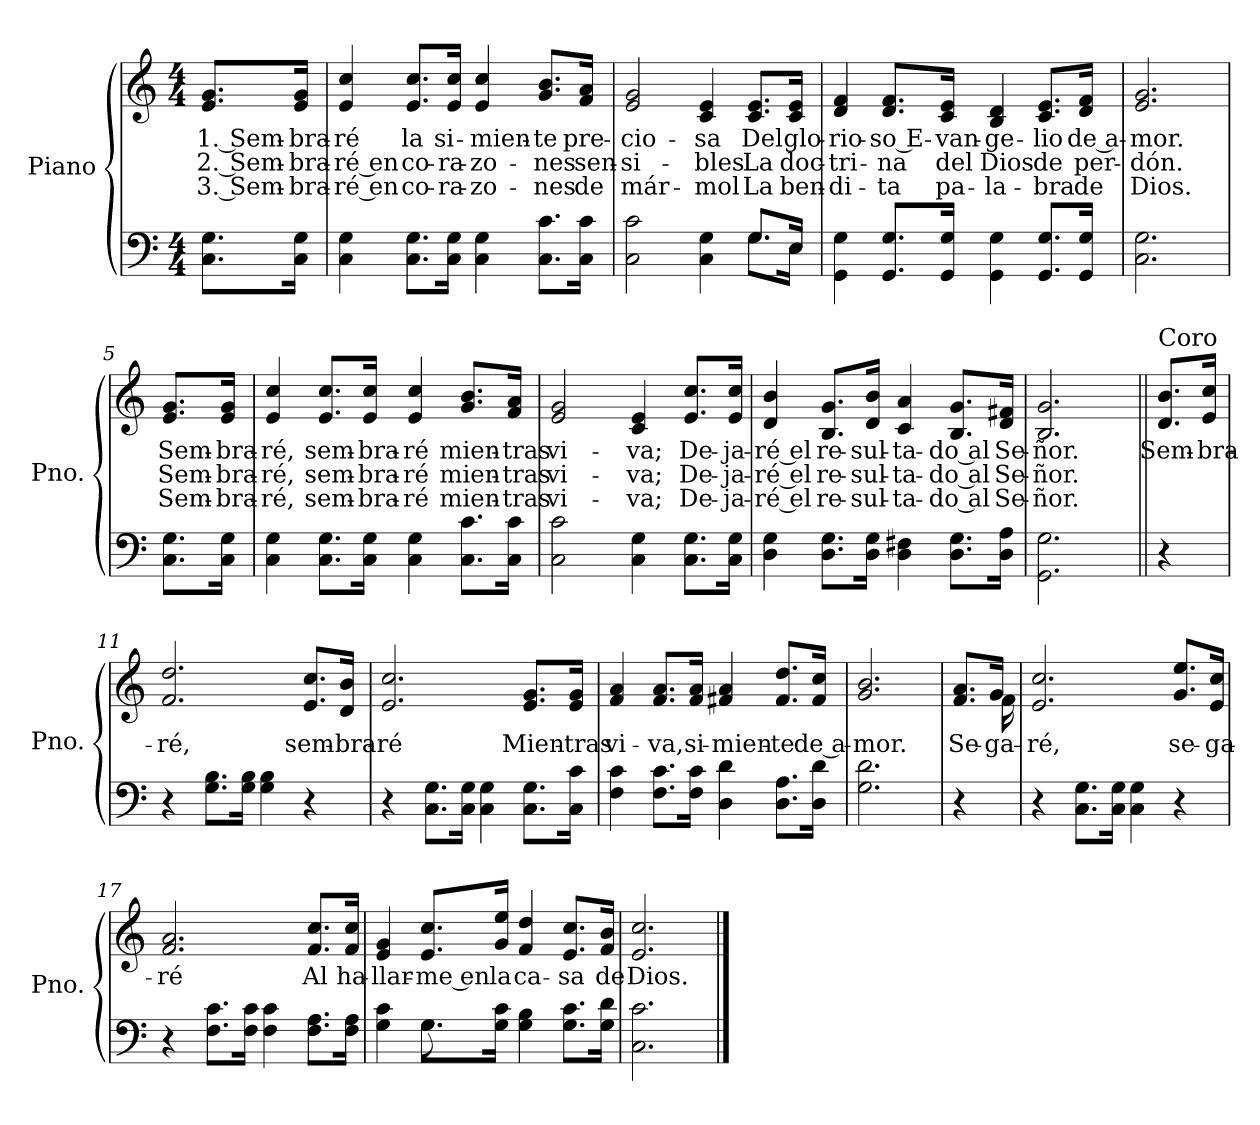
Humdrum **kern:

**kern	**kern	**text	**text	**text
*part1	*part1	*part1	*part1	*part1
*staff2	*staff1	*staff1	*staff1	*staff1
*I"Piano	*	*	*	*
*I'Pno.	*	*	*	*
*stria5	*stria5	*	*	*
*clefF4	*clefG2	*	*	*
*k[]	*k[]	*	*	*
*M4/4	*M4/4	*	*	*
=	=	=	=	=
!	!	!LO:LY:b	!LO:LY:b	!LO:LY:b
8.C\ 8.G\L	8.e/ 8.g/L	1. Sem-	2. Sem-	3. Sem-
!	!	!LO:LY:b	!LO:LY:b	!LO:LY:b
16C\ 16G\Jk	16e/ 16g/Jk	-bra-	-bra-	-bra-
=1	=1	=1	=1	=1
!	!	!LO:LY:b	!LO:LY:b	!LO:LY:b
4C\ 4G\	4e/ 4cc/	-ré	-ré en	-ré en
!	!	!LO:LY:b	!LO:LY:b	!LO:LY:b
8.C\ 8.G\L	8.e/ 8.cc/L	la	co-	co-
!	!	!LO:LY:b	!LO:LY:b	!LO:LY:b
16C\ 16G\Jk	16e/ 16cc/Jk	si-	-ra-	-ra-
!	!	!LO:LY:b	!LO:LY:b	!LO:LY:b
4C\ 4G\	4e/ 4cc/	-mien-	-zo-	-zo-
!	!	!LO:LY:b	!LO:LY:b	!LO:LY:b
8.C\ 8.c\L	8.g/ 8.b/L	-te	-nes	-nes
!	!	!LO:LY:b	!LO:LY:b	!LO:LY:b
16C\ 16c\Jk	16f/ 16a/Jk	pre-	sen-	de
=2	=2	=2	=2	=2
*^	*	*	*	*
!	!	!	!LO:LY:b	!LO:LY:b	!LO:LY:b
2C\ 2c\	2.ryy	2e/ 2g/	-cio-	-si-	már-
!	!	!	!LO:LY:b	!LO:LY:b	!LO:LY:b
4C\ 4G\	.	4c/ 4e/	-sa	-bles	-mol
!	!	!	!LO:LY:b	!LO:LY:b	!LO:LY:b
8.G/L	8.G\L	8.c/ 8.e/L	Del	La	La
!	!	!	!LO:LY:b	!LO:LY:b	!LO:LY:b
16E/Jk	16E\Jk	16c/ 16e/Jk	glo-	doc-	ben-
=3	=3	=3	=3	=3	=3
!	!	!	!LO:LY:b	!LO:LY:b	!LO:LY:b
*v	*v	*	*	*	*
4GG\ 4G\	4d/ 4f/	-rio-	-tri-	-di-
!	!	!LO:LY:b	!LO:LY:b	!LO:LY:b
8.GG/ 8.G/L	8.d/ 8.f/L	-so E-	-na	-ta
!	!	!LO:LY:b	!LO:LY:b	!LO:LY:b
16GG/ 16G/Jk	16c/ 16e/Jk	-van-	del	pa-
!	!	!LO:LY:b	!LO:LY:b	!LO:LY:b
4GG\ 4G\	4B/ 4d/	-ge-	Dios	-la-
!	!	!LO:LY:b	!LO:LY:b	!LO:LY:b
8.GG/ 8.G/L	8.c/ 8.e/L	-lio	de	-bra
!	!	!LO:LY:b	!LO:LY:b	!LO:LY:b
16GG/ 16G/Jk	16d/ 16f/Jk	de a-	per-	de
=4	=4	=4	=4	=4
!	!	!LO:LY:b	!LO:LY:b	!LO:LY:b
2.C\ 2.G\	2.e/ 2.g/	-mor.	-dón.	Dios.
!!LO:LB:g=z
=5	=5	=5	=5	=5
!	!	!LO:LY:b	!LO:LY:b	!LO:LY:b
8.C\ 8.G\L	8.e/ 8.g/L	Sem-	Sem-	Sem-
!	!	!LO:LY:b	!LO:LY:b	!LO:LY:b
16C\ 16G\Jk	16e/ 16g/Jk	-bra-	-bra-	-bra-
=6	=6	=6	=6	=6
!	!	!LO:LY:b	!LO:LY:b	!LO:LY:b
4C\ 4G\	4e/ 4cc/	-ré,	-ré,	-ré,
!	!	!LO:LY:b	!LO:LY:b	!LO:LY:b
8.C\ 8.G\L	8.e/ 8.cc/L	sem-	sem-	sem-
!	!	!LO:LY:b	!LO:LY:b	!LO:LY:b
16C\ 16G\Jk	16e/ 16cc/Jk	-bra-	-bra-	-bra-
!	!	!LO:LY:b	!LO:LY:b	!LO:LY:b
4C\ 4G\	4e/ 4cc/	-ré	-ré	-ré
!	!	!LO:LY:b	!LO:LY:b	!LO:LY:b
8.C\ 8.c\L	8.g/ 8.b/L	mien-	mien-	mien-
!	!	!LO:LY:b	!LO:LY:b	!LO:LY:b
16C\ 16c\Jk	16f/ 16a/Jk	-tras	-tras	-tras
=7	=7	=7	=7	=7
!	!	!LO:LY:b	!LO:LY:b	!LO:LY:b
2C\ 2c\	2e/ 2g/	vi-	vi-	vi-
!	!	!LO:LY:b	!LO:LY:b	!LO:LY:b
4C\ 4G\	4c/ 4e/	-va;	-va;	-va;
!	!	!LO:LY:b	!LO:LY:b	!LO:LY:b
8.C\ 8.G\L	8.e/ 8.cc/L	De-	De-	De-
!	!	!LO:LY:b	!LO:LY:b	!LO:LY:b
16C\ 16G\Jk	16e/ 16cc/Jk	-ja-	-ja-	-ja-
=8	=8	=8	=8	=8
!	!	!LO:LY:b	!LO:LY:b	!LO:LY:b
4D\ 4G\	4d/ 4b/	-ré el	-ré el	-ré el
!	!	!LO:LY:b	!LO:LY:b	!LO:LY:b
8.D\ 8.G\L	8.B/ 8.g/L	re-	re-	re-
!	!	!LO:LY:b	!LO:LY:b	!LO:LY:b
16D\ 16G\Jk	16d/ 16b/Jk	-sul-	-sul-	-sul-
!	!	!LO:LY:b	!LO:LY:b	!LO:LY:b
4D\ 4F#X\	4c/ 4a/	-ta-	-ta-	-ta-
!	!	!LO:LY:b	!LO:LY:b	!LO:LY:b
8.D\ 8.G\L	8.B/ 8.g/L	-do al	-do al	-do al
!	!	!LO:LY:b	!LO:LY:b	!LO:LY:b
16D\ 16A\Jk	16d/ 16f#X/Jk	Se-	Se-	Se-
=9	=9	=9	=9	=9
!	!	!LO:LY:b	!LO:LY:b	!LO:LY:b
2.GG\ 2.G\	2.B/ 2.g/	-ñor.	-ñor.	-ñor.
!!LO:LB:g=z
=10||	=10||	=10||	=10||	=10||
!	!LO:TX:a:t=Coro	!	!	!
!	!	!LO:LY:b	!	!
4r	8.d/ 8.b/L	Sem-	.	.
!	!	!LO:LY:b	!	!
.	16e/ 16cc/Jk	-bra-	.	.
=11	=11	=11	=11	=11
!	!	!LO:LY:b	!	!
4r	2.f/ 2.dd/	-ré,	.	.
8.G\ 8.B\L	.	.	.	.
16G\ 16B\Jk	.	.	.	.
4G\ 4B\	.	.	.	.
!	!	!LO:LY:b	!	!
4r	8.e/ 8.cc/L	sem-	.	.
!	!	!LO:LY:b	!	!
.	16d/ 16b/Jk	-bra-	.	.
=12	=12	=12	=12	=12
!	!	!LO:LY:b	!	!
4r	2.e/ 2.cc/	-ré	.	.
8.C\ 8.G\L	.	.	.	.
16C\ 16G\Jk	.	.	.	.
4C\ 4G\	.	.	.	.
!	!	!LO:LY:b	!	!
8.C\ 8.G\L	8.e/ 8.g/L	Mien-	.	.
!	!	!LO:LY:b	!	!
16C\ 16c\Jk	16e/ 16g/Jk	-tras	.	.
=13	=13	=13	=13	=13
!	!	!LO:LY:b	!	!
4F\ 4c\	4f/ 4a/	vi-	.	.
!	!	!LO:LY:b	!	!
8.F\ 8.c\L	8.f/ 8.a/L	-va,	.	.
!	!	!LO:LY:b	!	!
16F\ 16c\Jk	16f/ 16a/Jk	si-	.	.
!	!	!LO:LY:b	!	!
4D\ 4d\	4f#X/ 4a/	-mien-	.	.
!	!	!LO:LY:b	!	!
8.D\ 8.A\L	8.f#/ 8.dd/L	-te	.	.
!	!	!LO:LY:b	!	!
16D\ 16d\Jk	16f#/ 16cc/Jk	de a-	.	.
=14	=14	=14	=14	=14
!	!	!LO:LY:b	!	!
2.G\ 2.d\	2.g/ 2.b/	-mor.	.	.
!!LO:LB:g=z
=15	=15	=15	=15	=15
!	!	!LO:LY:b	!	!
*	*^	*	*	*
4r	8.f/ 8.a/L	8.ryy	Se-	.	.
!	!	!	!LO:LY:b	!	!
.	16g/Jk	16f\	-ga-	.	.
=16	=16	=16	=16	=16	=16
!	!	!	!LO:LY:b	!	!
*	*v	*v	*	*	*
4r	2.e/ 2.cc/	-ré,	.	.
8.C\ 8.G\L	.	.	.	.
16C\ 16G\Jk	.	.	.	.
4C\ 4G\	.	.	.	.
!	!	!LO:LY:b	!	!
4r	8.g/ 8.ee/L	se-	.	.
!	!	!LO:LY:b	!	!
.	16e/ 16cc/Jk	-ga-	.	.
=17	=17	=17	=17	=17
!	!	!LO:LY:b	!	!
4r	2.f/ 2.a/	-ré	.	.
8.F\ 8.c\L	.	.	.	.
16F\ 16c\Jk	.	.	.	.
4F\ 4c\	.	.	.	.
!	!	!LO:LY:b	!	!
8.F\ 8.A\L	8.f/ 8.cc/L	Al	.	.
!	!	!LO:LY:b	!	!
16F\ 16A\Jk	16f/ 16cc/Jk	ha-	.	.
=18	=18	=18	=18	=18
*^	*	*	*	*
!	!	!	!LO:LY:b	!	!
4G\ 4c\	4ryy	4e/ 4g/	-llar-	.	.
!	!	!	!LO:LY:b	!	!
8.G\L	8.G\	8.e/ 8.cc/L	-me en	.	.
!	!	!	!LO:LY:b	!	!
16G\ 16c\Jk	2ryy	16g/ 16ee/Jk	la	.	.
!	!	!	!LO:LY:b	!	!
4G\ 4B\	.	4f/ 4dd/	ca-	.	.
!	!	!	!LO:LY:b	!	!
8.G\ 8.c\L	.	8.e/ 8.cc/L	-sa	.	.
!	!	!	!LO:LY:b	!	!
16G\ 16d\Jk	16ryy	16f/ 16b/Jk	de	.	.
=19	=19	=19	=19	=19	=19
!	!	!	!LO:LY:b	!	!
*v	*v	*	*	*	*
2.C\ 2.c\	2.e/ 2.cc/	Dios.	.	.
==	==	==	==	==
*-	*-	*-	*-	*-
